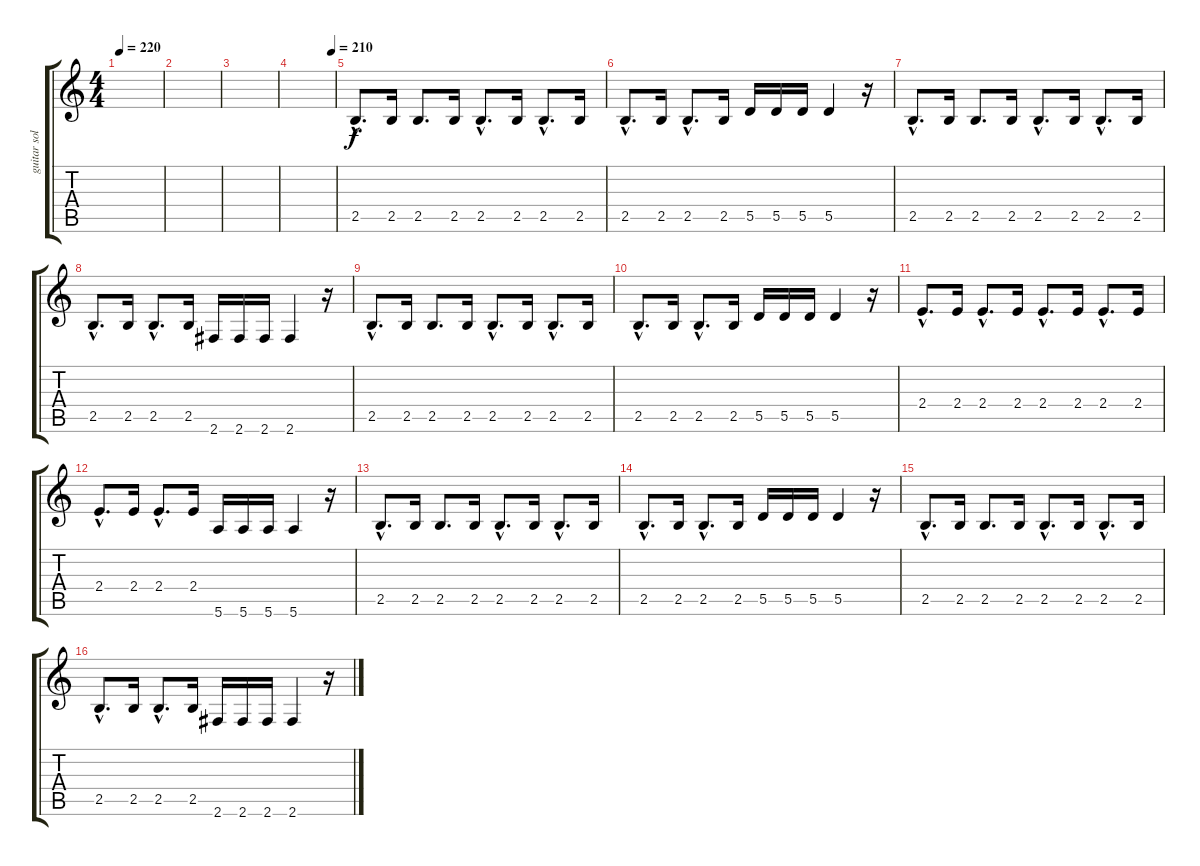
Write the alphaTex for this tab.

\track ("guitar solo" "guitar sol") {instrument distortionguitar}
\staff {score tabs}
\tuning (E4 B3 G3 D3 A2 E2) {hide}
\ts (4 4)
\tempo 220
\clef g2
\ks c
|
|
|
\tempo (210 0.9375)
|
2.5{hac}.8{d} 2.5.16 2.5.8{d} 2.5.16 2.5{hac}.8{d} 2.5.16 2.5{hac}.8{d} 2.5.16 |
2.5{hac}.8{d} 2.5.16 2.5{hac}.8{d} 2.5.16 5.5.16 5.5.16 5.5.16 5.5.4 r.16 |
2.5{hac}.8{d} 2.5.16 2.5.8{d} 2.5.16 2.5{hac}.8{d} 2.5.16 2.5{hac}.8{d} 2.5.16 |
2.5{hac}.8{d} 2.5.16 2.5{hac}.8{d} 2.5.16 2.6.16 2.6.16 2.6.16 2.6.4 r.16 |
2.5{hac}.8{d} 2.5.16 2.5.8{d} 2.5.16 2.5{hac}.8{d} 2.5.16 2.5{hac}.8{d} 2.5.16 |
2.5{hac}.8{d} 2.5.16 2.5{hac}.8{d} 2.5.16 5.5.16 5.5.16 5.5.16 5.5.4 r.16 |
2.4{hac}.8{d} 2.4.16 2.4{hac}.8{d} 2.4.16 2.4{hac}.8{d} 2.4.16 2.4{hac}.8{d} 2.4.16 |
2.4{hac}.8{d} 2.4.16 2.4{hac}.8{d} 2.4.16 5.6.16 5.6.16 5.6.16 5.6.4 r.16 |
2.5{hac}.8{d} 2.5.16 2.5.8{d} 2.5.16 2.5{hac}.8{d} 2.5.16 2.5{hac}.8{d} 2.5.16 |
2.5{hac}.8{d} 2.5.16 2.5{hac}.8{d} 2.5.16 5.5.16 5.5.16 5.5.16 5.5.4 r.16 |
2.5{hac}.8{d} 2.5.16 2.5.8{d} 2.5.16 2.5{hac}.8{d} 2.5.16 2.5{hac}.8{d} 2.5.16 |
2.5{hac}.8{d} 2.5.16 2.5{hac}.8{d} 2.5.16 2.6.16 2.6.16 2.6.16 2.6.4 r.16
